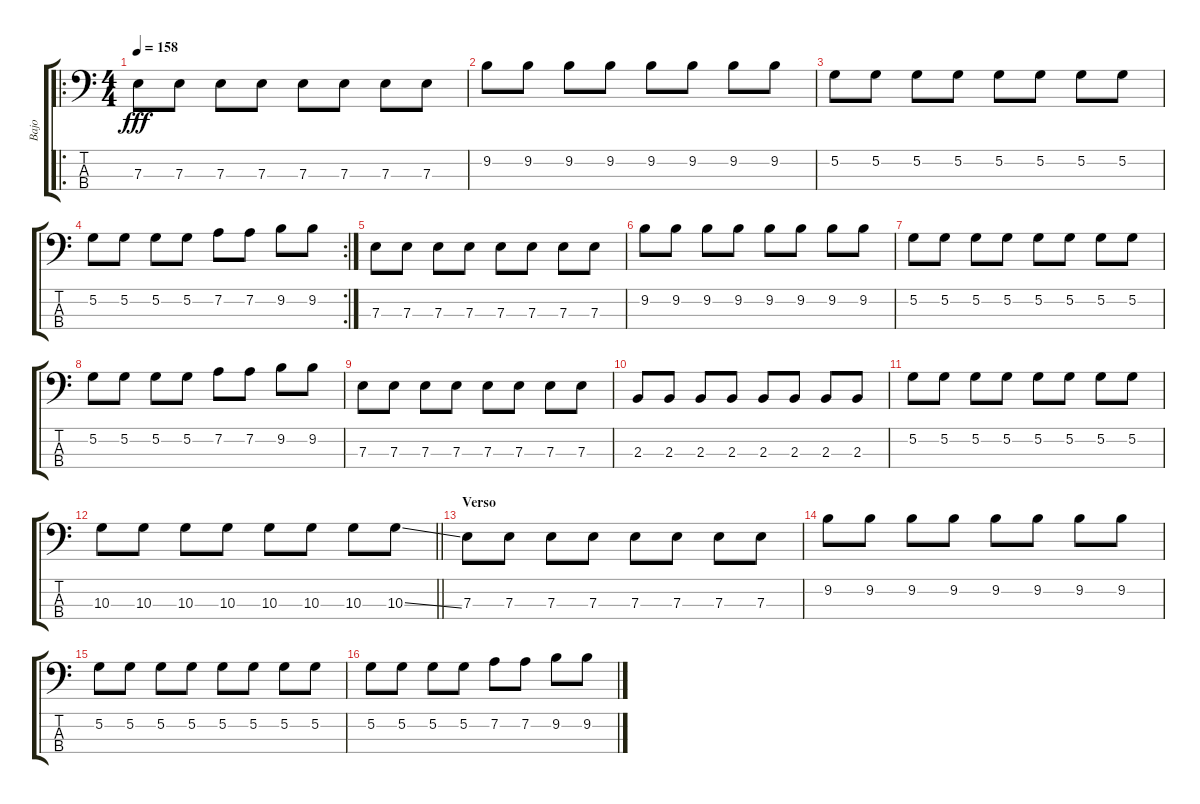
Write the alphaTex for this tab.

\track ("Bajo" "Bajo") {instrument electricbasspick}
\staff {score tabs}
\tuning (G2 D2 A1 E1) {hide}
\ro
\ts (4 4)
\tempo 158
\clef f4
\ks c
7.3.8{dy fff} 7.3.8 7.3.8 7.3.8 7.3.8 7.3.8 7.3.8 7.3.8 |
9.2.8 9.2.8 9.2.8 9.2.8 9.2.8 9.2.8 9.2.8 9.2.8 |
5.2.8 5.2.8 5.2.8 5.2.8 5.2.8 5.2.8 5.2.8 5.2.8 |
\rc 2
5.2.8 5.2.8 5.2.8 5.2.8 7.2.8 7.2.8 9.2.8 9.2.8 |
7.3.8 7.3.8 7.3.8 7.3.8 7.3.8 7.3.8 7.3.8 7.3.8 |
9.2.8 9.2.8 9.2.8 9.2.8 9.2.8 9.2.8 9.2.8 9.2.8 |
5.2.8 5.2.8 5.2.8 5.2.8 5.2.8 5.2.8 5.2.8 5.2.8 |
5.2.8 5.2.8 5.2.8 5.2.8 7.2.8 7.2.8 9.2.8 9.2.8 |
7.3.8 7.3.8 7.3.8 7.3.8 7.3.8 7.3.8 7.3.8 7.3.8 |
2.3.8 2.3.8 2.3.8 2.3.8 2.3.8 2.3.8 2.3.8 2.3.8 |
5.2.8 5.2.8 5.2.8 5.2.8 5.2.8 5.2.8 5.2.8 5.2.8 |
\barLineRight lightlight
10.3.8 10.3.8 10.3.8 10.3.8 10.3.8 10.3.8 10.3.8 10.3{ss}.8 |
\section ("" "Verso")
7.3.8 7.3.8 7.3.8 7.3.8 7.3.8 7.3.8 7.3.8 7.3.8 |
9.2.8 9.2.8 9.2.8 9.2.8 9.2.8 9.2.8 9.2.8 9.2.8 |
5.2.8 5.2.8 5.2.8 5.2.8 5.2.8 5.2.8 5.2.8 5.2.8 |
5.2.8 5.2.8 5.2.8 5.2.8 7.2.8 7.2.8 9.2.8 9.2.8
